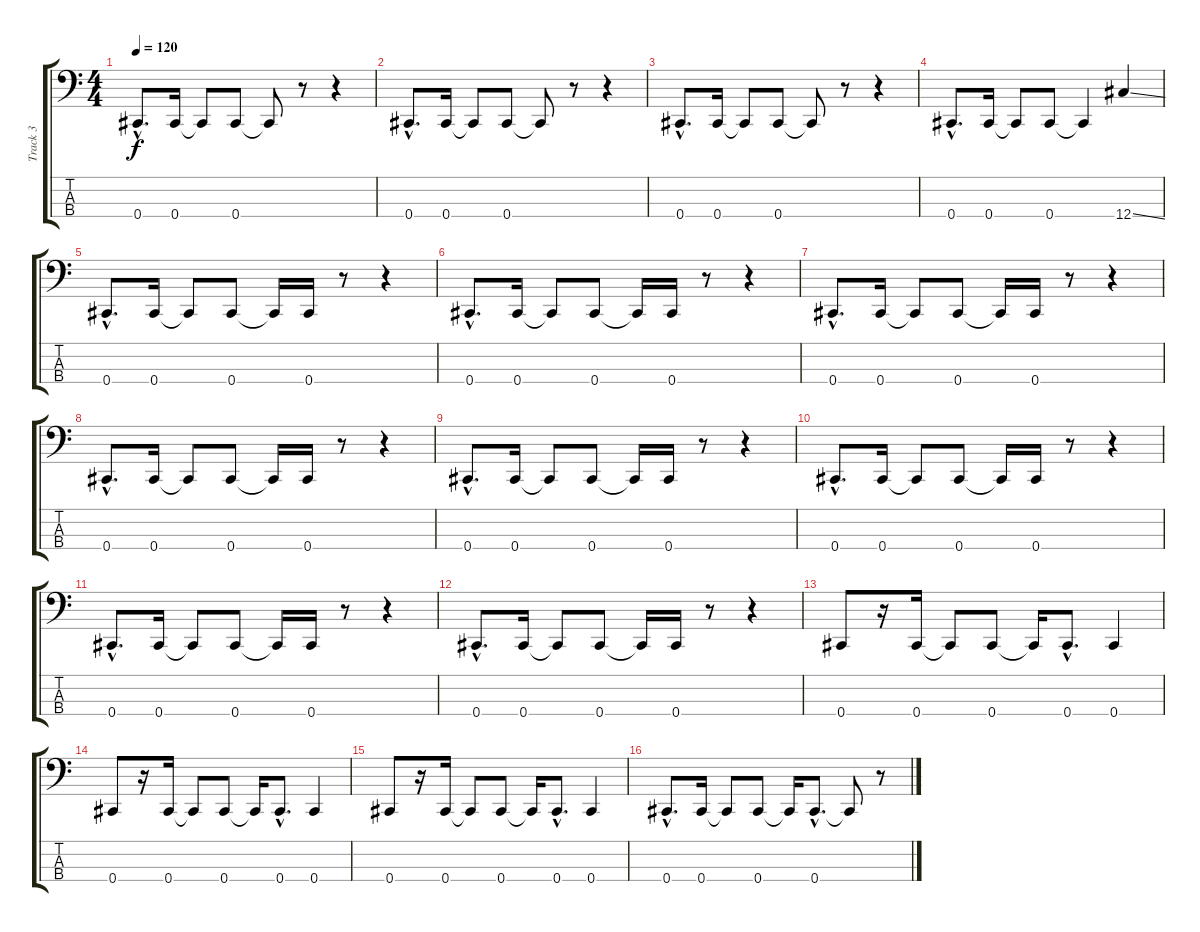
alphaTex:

\track ("Track 3" "Track 3") {instrument electricbasspick}
\staff {score tabs}
\tuning (Gb2 Db2 Ab1 Db1) {hide}
\ts (4 4)
\tempo 120
\clef f4
\ks c
0.4{hac}.8{d dy f} 0.4.16 0.4{t}.8 0.4.8 0.4{t}.8 r.8 r.4 |
0.4{hac}.8{d} 0.4.16 0.4{t}.8 0.4.8 0.4{t}.8 r.8 r.4 |
0.4{hac}.8{d} 0.4.16 0.4{t}.8 0.4.8 0.4{t}.8 r.8 r.4 |
0.4{hac}.8{d} 0.4.16 0.4{t}.8 0.4.8 0.4{t}.4 12.4{ss}.4 |
0.4{hac}.8{d} 0.4.16 0.4{t}.8 0.4.8 0.4{t}.16 0.4.16 r.8 r.4 |
0.4{hac}.8{d} 0.4.16 0.4{t}.8 0.4.8 0.4{t}.16 0.4.16 r.8 r.4 |
0.4{hac}.8{d} 0.4.16 0.4{t}.8 0.4.8 0.4{t}.16 0.4.16 r.8 r.4 |
0.4{hac}.8{d} 0.4.16 0.4{t}.8 0.4.8 0.4{t}.16 0.4.16 r.8 r.4 |
0.4{hac}.8{d} 0.4.16 0.4{t}.8 0.4.8 0.4{t}.16 0.4.16 r.8 r.4 |
0.4{hac}.8{d} 0.4.16 0.4{t}.8 0.4.8 0.4{t}.16 0.4.16 r.8 r.4 |
0.4{hac}.8{d} 0.4.16 0.4{t}.8 0.4.8 0.4{t}.16 0.4.16 r.8 r.4 |
0.4{hac}.8{d} 0.4.16 0.4{t}.8 0.4.8 0.4{t}.16 0.4.16 r.8 r.4 |
0.4.8 r.16 0.4.16 0.4{t}.8 0.4.8 0.4{t}.16 0.4{hac}.8{d} 0.4.4 |
0.4.8 r.16 0.4.16 0.4{t}.8 0.4.8 0.4{t}.16 0.4{hac}.8{d} 0.4.4 |
0.4.8 r.16 0.4.16 0.4{t}.8 0.4.8 0.4{t}.16 0.4{hac}.8{d} 0.4.4 |
0.4{hac}.8{d} 0.4.16 0.4{t}.8 0.4.8 0.4{t}.16 0.4{hac}.8{d} 0.4{t}.8 r.8
